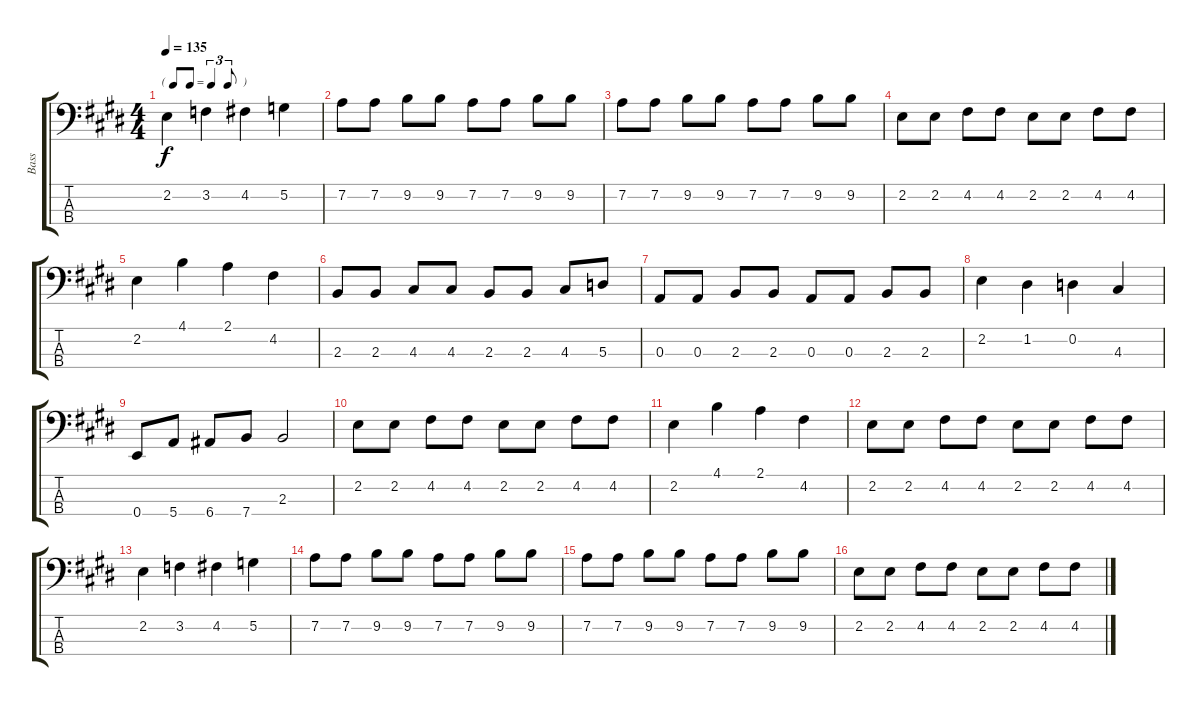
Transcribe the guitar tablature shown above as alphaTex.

\track ("Bass" "Bass") {instrument electricbassfinger}
\staff {score tabs}
\tuning (G2 D2 A1 E1) {hide}
\ts (4 4)
\tf triplet8th
\tempo 135
\clef f4
\ks e
2.2.4{dy f} 3.2.4 4.2.4 5.2.4 |
7.2.8 7.2.8 9.2.8 9.2.8 7.2.8 7.2.8 9.2.8 9.2.8 |
7.2.8 7.2.8 9.2.8 9.2.8 7.2.8 7.2.8 9.2.8 9.2.8 |
2.2.8 2.2.8 4.2.8 4.2.8 2.2.8 2.2.8 4.2.8 4.2.8 |
2.2.4 4.1.4 2.1.4 4.2.4 |
2.3.8 2.3.8 4.3.8 4.3.8 2.3.8 2.3.8 4.3.8 5.3.8 |
0.3.8 0.3.8 2.3.8 2.3.8 0.3.8 0.3.8 2.3.8 2.3.8 |
2.2.4 1.2.4 0.2.4 4.3.4 |
0.4.8 5.4.8 6.4.8 7.4.8 2.3.2 |
2.2.8 2.2.8 4.2.8 4.2.8 2.2.8 2.2.8 4.2.8 4.2.8 |
2.2.4 4.1.4 2.1.4 4.2.4 |
2.2.8 2.2.8 4.2.8 4.2.8 2.2.8 2.2.8 4.2.8 4.2.8 |
2.2.4 3.2.4 4.2.4 5.2.4 |
7.2.8 7.2.8 9.2.8 9.2.8 7.2.8 7.2.8 9.2.8 9.2.8 |
7.2.8 7.2.8 9.2.8 9.2.8 7.2.8 7.2.8 9.2.8 9.2.8 |
2.2.8 2.2.8 4.2.8 4.2.8 2.2.8 2.2.8 4.2.8 4.2.8
